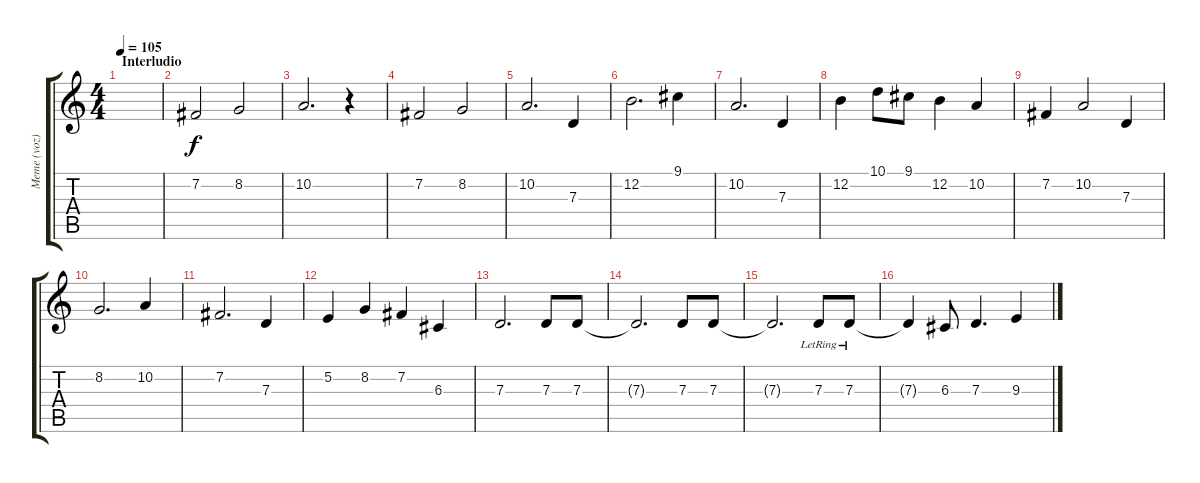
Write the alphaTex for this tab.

\track ("Meme (voz)" "Meme (voz)") {instrument synthvoice}
\staff {score tabs}
\tuning (E4 B3 G3 D3 A2 E2) {hide}
\ts (4 4)
\section ("" "Interludio")
\tempo 105
\clef g2
\ks c
|
7.2.2 8.2.2 |
10.2.2{d} r.4 |
7.2.2 8.2.2 |
10.2.2{d} 7.3.4 |
12.2.2{d} 9.1.4 |
10.2.2{d} 7.3.4 |
12.2.4 10.1.8 9.1.8 12.2.4 10.2.4 |
7.2.4 10.2.2 7.3.4 |
8.2.2{d} 10.2.4 |
7.2.2{d} 7.3.4 |
5.2.4 8.2.4 7.2.4 6.3.4 |
7.3.2{d} 7.3.8 7.3.8 |
7.3{t}.2{d} 7.3.8 7.3.8 |
7.3{t}.2{d} 7.3{lr}.8 7.3{lr}.8 |
7.3{t}.4 6.3.8 7.3.4{d} 9.3.4
